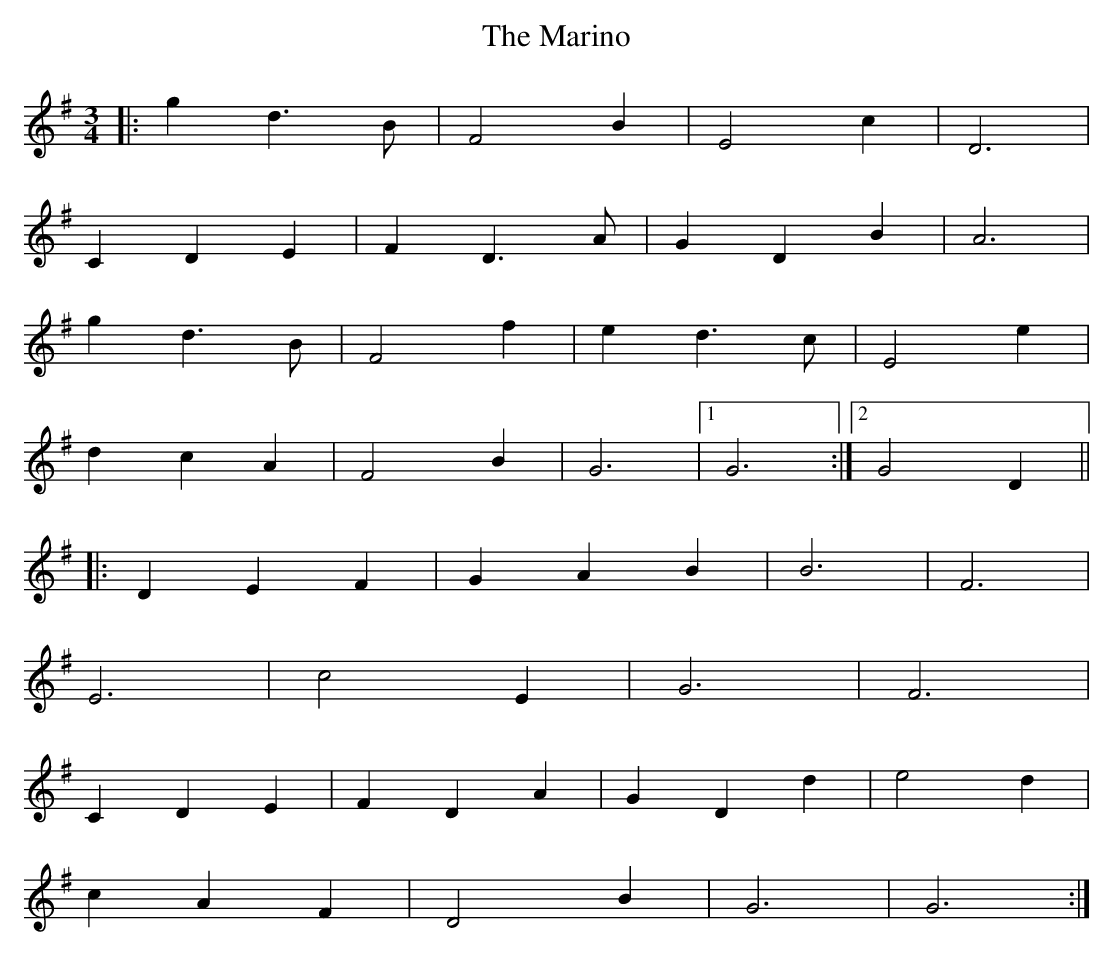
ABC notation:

X:1
T: The Marino
M: 3/4
L: 1/8
K: Gmaj
|:g2d3B|F4B2|E4c2|D6|
C2D2E2|F2D3A|G2D2B2|A6|
g2d3B|F4f2|e2d3c|E4e2|
d2c2A2|F4B2|G6|1 G6:|2 G4D2||
|:D2E2F2|G2A2B2|B6|F6|
E6|c4E2|G6|F6|
C2D2E2|F2D2A2|G2D2d2|e4d2|
c2A2F2|D4B2|G6|G6:|
